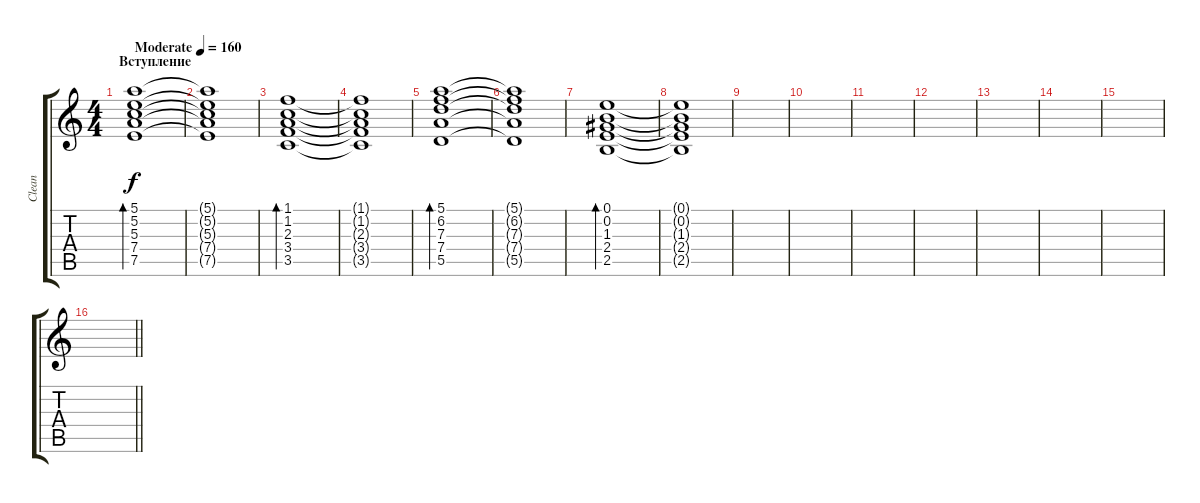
\track ("Clean" "Clean") {instrument electricguitarclean}
\staff {score tabs}
\tuning (E4 B3 G3 D3 A2 E2) {hide}
\ts (4 4)
\section ("" "Вступление")
\tempo (160 "Moderate")
\clef g2
\ks c
(5.1 5.2 5.3 7.4 7.5).1{bd 240 dy f instrument electricguitarclean} |
(5.1{t} 5.2{t} 5.3{t} 7.4{t} 7.5{t}).1 |
(1.1 1.2 2.3 3.4 3.5).1{bd 240} |
(1.1{t} 1.2{t} 2.3{t} 3.4{t} 3.5{t}).1 |
(5.1 6.2 7.3 7.4 5.5).1{bd 240} |
(5.1{t} 6.2{t} 7.3{t} 7.4{t} 5.5{t}).1 |
(0.1 0.2 1.3 2.4 2.5).1{bd 240} |
(0.1{t} 0.2{t} 1.3{t} 2.4{t} 2.5{t}).1 |
|
|
|
|
|
|
|
\barLineRight lightlight
